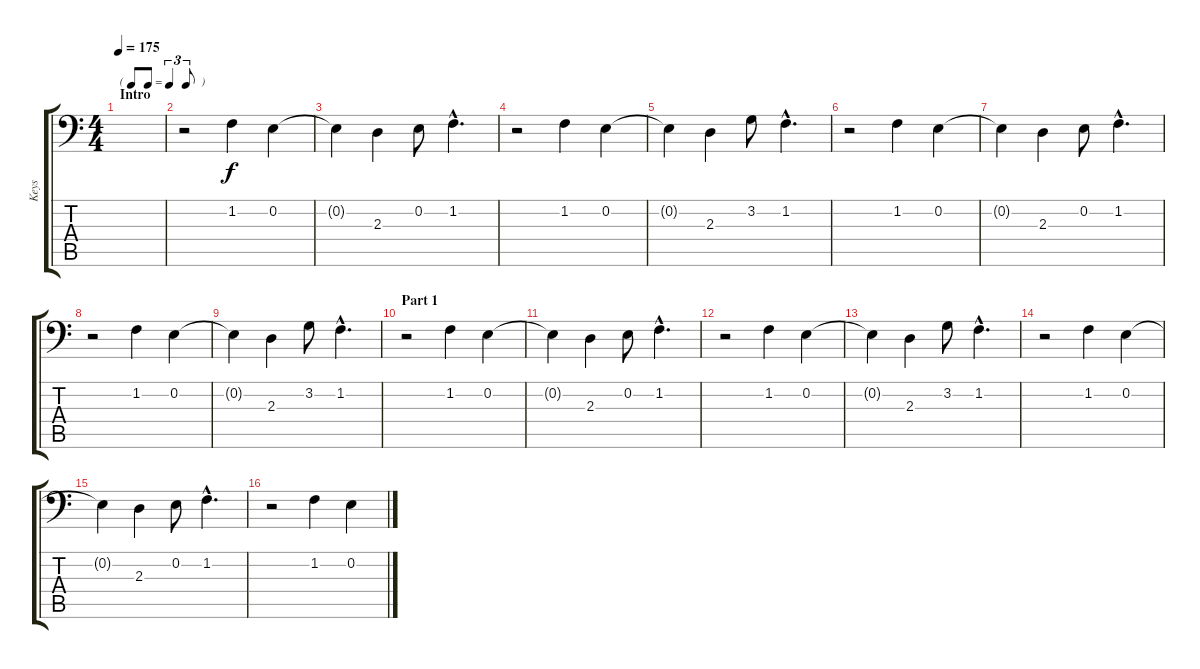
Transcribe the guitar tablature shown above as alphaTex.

\track ("Keys" "Keys") {instrument brightacousticpiano}
\staff {score tabs}
\tuning (A3 E3 C3 G2 D2 A1) {hide}
\ts (4 4)
\tf triplet8th
\section ("" "Intro")
\tempo 175
\clef f4
\ks c
|
r.2 1.2.4 0.2.4 |
0.2{t}.4 2.3.4 0.2.8 1.2{hac}.4{d} |
r.2 1.2.4 0.2.4 |
0.2{t}.4 2.3.4 3.2.8 1.2{hac}.4{d} |
r.2 1.2.4 0.2.4 |
0.2{t}.4 2.3.4 0.2.8 1.2{hac}.4{d} |
r.2 1.2.4 0.2.4 |
0.2{t}.4 2.3.4 3.2.8 1.2{hac}.4{d} |
\section ("" "Part 1")
r.2 1.2.4 0.2.4 |
0.2{t}.4 2.3.4 0.2.8 1.2{hac}.4{d} |
r.2 1.2.4 0.2.4 |
0.2{t}.4 2.3.4 3.2.8 1.2{hac}.4{d} |
r.2 1.2.4 0.2.4 |
0.2{t}.4 2.3.4 0.2.8 1.2{hac}.4{d} |
r.2 1.2.4 0.2.4
